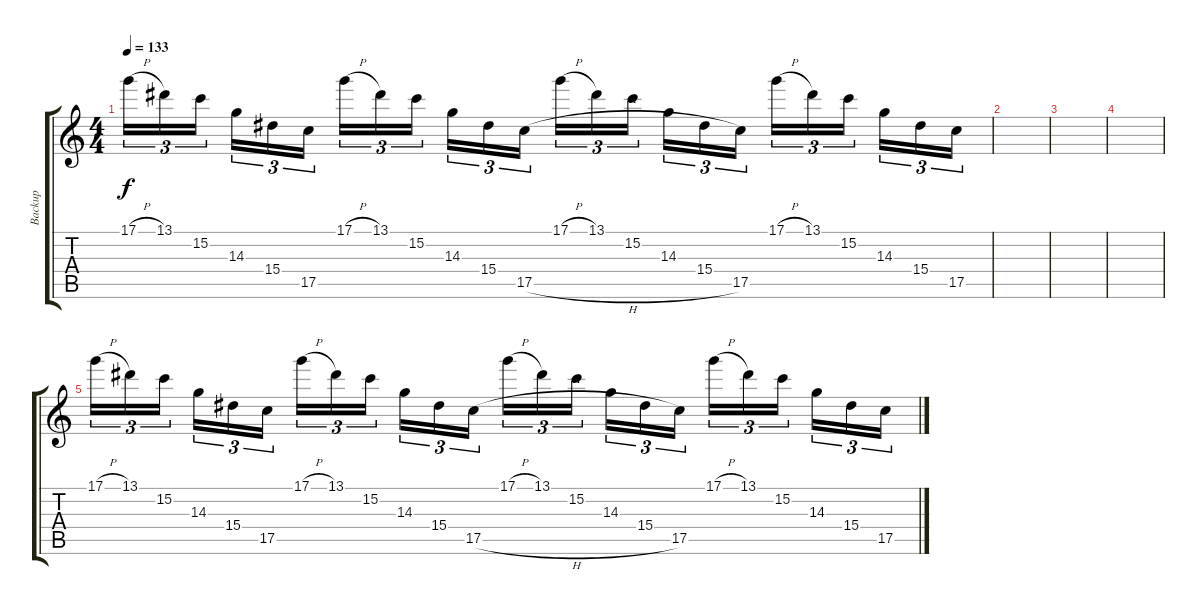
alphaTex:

\track ("Backup" "Backup") {instrument distortionguitar}
\staff {score tabs}
\tuning (D4 A3 F3 C3 G2 C2) {hide}
\ts (4 4)
\tempo 133
\clef g2
\ks c
17.1{h}.16{tu (3 2) dy f volume 0} 13.1.16{tu (3 2)} 15.2.16{tu (3 2) beam splitsecondary} 14.3.16{tu (3 2)} 15.4.16{tu (3 2)} 17.5.16{tu (3 2)} 17.1{h}.16{tu (3 2)} 13.1.16{tu (3 2)} 15.2.16{tu (3 2) beam splitsecondary} 14.3.16{tu (3 2)} 15.4.16{tu (3 2)} 17.5{h}.16{tu (3 2)} 17.1{h}.16{tu (3 2)} 13.1.16{tu (3 2)} 15.2.16{tu (3 2) beam splitsecondary} 14.3.16{tu (3 2)} 15.4.16{tu (3 2)} 17.5.16{tu (3 2)} 17.1{h}.16{tu (3 2) volume 0} 13.1.16{tu (3 2)} 15.2.16{tu (3 2) beam splitsecondary} 14.3.16{tu (3 2)} 15.4.16{tu (3 2)} 17.5.16{tu (3 2)} |
|
|
|
17.1{h}.16{tu (3 2) volume 0} 13.1.16{tu (3 2)} 15.2.16{tu (3 2) beam splitsecondary} 14.3.16{tu (3 2)} 15.4.16{tu (3 2)} 17.5.16{tu (3 2)} 17.1{h}.16{tu (3 2)} 13.1.16{tu (3 2)} 15.2.16{tu (3 2) beam splitsecondary} 14.3.16{tu (3 2)} 15.4.16{tu (3 2)} 17.5{h}.16{tu (3 2)} 17.1{h}.16{tu (3 2)} 13.1.16{tu (3 2)} 15.2.16{tu (3 2) beam splitsecondary} 14.3.16{tu (3 2)} 15.4.16{tu (3 2)} 17.5.16{tu (3 2)} 17.1{h}.16{tu (3 2) volume 0} 13.1.16{tu (3 2)} 15.2.16{tu (3 2) beam splitsecondary} 14.3.16{tu (3 2)} 15.4.16{tu (3 2)} 17.5.16{tu (3 2)}
